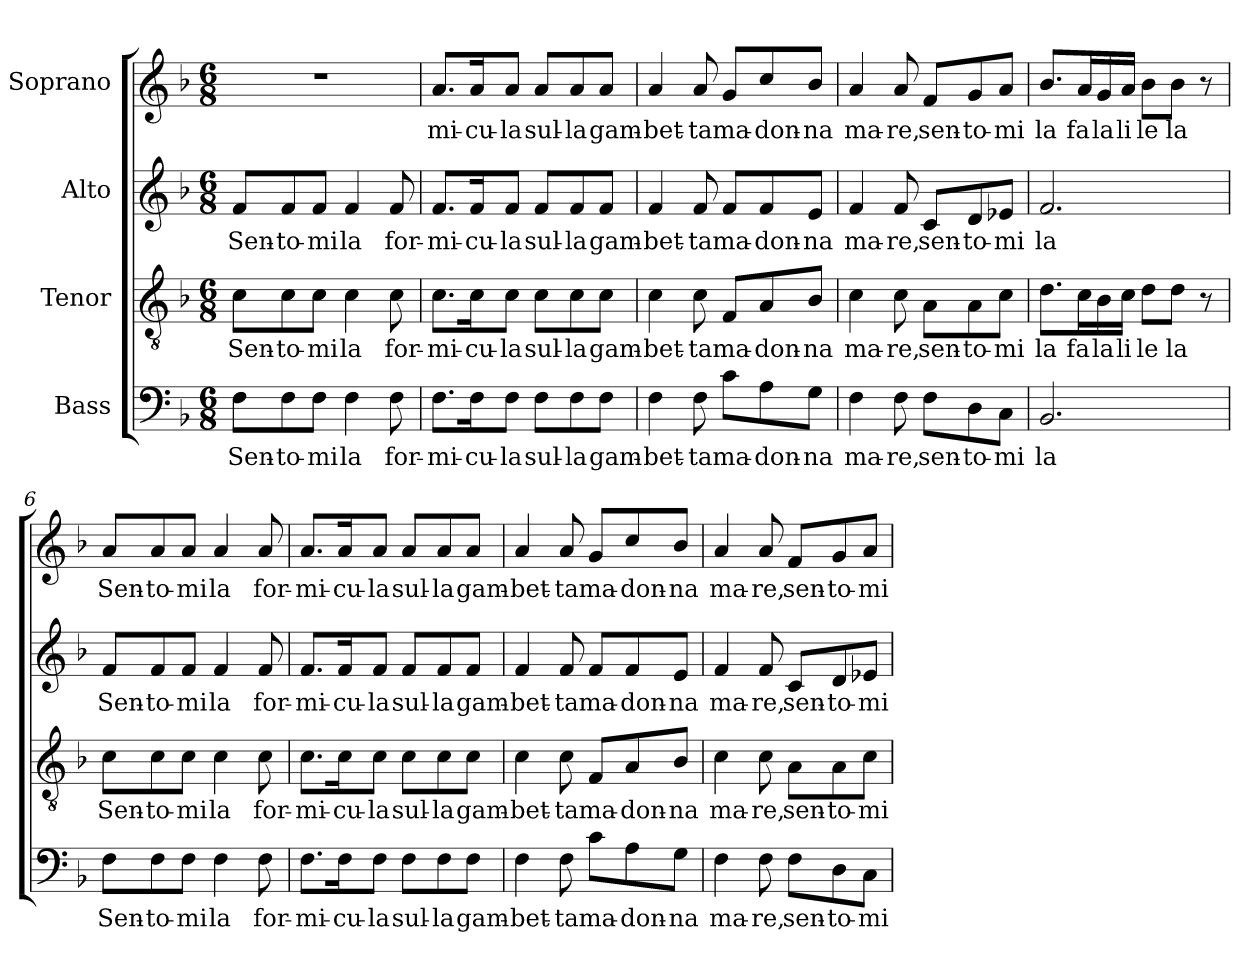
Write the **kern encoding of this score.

**kern	**text	**kern	**text	**kern	**text	**kern	**text
*part4	*part4	*part3	*part3	*part2	*part2	*part1	*part1
*staff4	*staff4	*staff3	*staff3	*staff2	*staff2	*staff1	*staff1
*I"Bass	*	*I"Tenor	*	*I"Alto	*	*I"Soprano	*
*clefF4	*	*clefGv2	*	*clefG2	*	*clefG2	*
*k[b-]	*	*k[b-]	*	*k[b-]	*	*k[b-]	*
*F:	*	*F:	*	*F:	*	*F:	*
*M6/8	*	*M6/8	*	*M6/8	*	*M6/8	*
=1	=1	=1	=1	=1	=1	=1	=1
8F\L	Sen-	8c\L	Sen-	8f/L	Sen-	2.r	.
8F\	-to-	8c\	-to-	8f/	-to-	.	.
8F\J	-mi	8c\J	-mi	8f/J	-mi	.	.
4F\	la	4c\	la	4f/	la	.	.
8F\	for-	8c\	for-	8f/	for-	.	.
=2	=2	=2	=2	=2	=2	=2	=2
8.F\L	-mi-	8.c\L	-mi-	8.f/L	-mi-	8.a/L	mi-
16F\K	-cu-	16c\K	-cu-	16f/K	-cu-	16a/K	-cu-
8F\J	-la	8c\J	-la	8f/J	-la	8a/J	-la
8F\L	sul-	8c\L	sul-	8f/L	sul-	8a/L	sul-
8F\	-la	8c\	-la	8f/	-la	8a/	-la
8F\J	gam-	8c\J	gam-	8f/J	gam-	8a/J	gam-
=3	=3	=3	=3	=3	=3	=3	=3
4F\	-bet-	4c\	-bet-	4f/	-bet-	4a/	-bet-
8F\	-ta	8c\	-ta	8f/	-ta	8a/	-ta
8c\L	ma-	8F/L	ma-	8f/L	ma-	8g/L	ma-
8A\	-don-	8A/	-don-	8f/	-don-	8cc/	-don-
8G\J	-na	8B-/J	-na	8e/J	-na	8b-/J	-na
=4	=4	=4	=4	=4	=4	=4	=4
4F\	ma-	4c\	ma-	4f/	ma-	4a/	ma-
8F\	-re,	8c\	-re,	8f/	-re,	8a/	-re,
8F\L	sen-	8A\L	sen-	8c/L	sen-	8f/L	sen-
8D\	-to-	8A\	-to-	8d/	-to-	8g/	-to-
8C\J	-mi	8c\J	-mi	8e-X/J	-mi	8a/J	-mi
=5	=5	=5	=5	=5	=5	=5	=5
2.BB-/	la	8.d\L	la	2.f/	la	8.b-/L	la
.	.	16c\L	fa	.	.	16a/L	fa
.	.	16B-\	la	.	.	16g/	la
.	.	16c\JJ	li	.	.	16a/JJ	li
.	.	8d\L	le	.	.	8b-\L	le
.	.	8d\J	la	.	.	8b-\J	la
.	.	8r	.	.	.	8r	.
!!LO:LB:g=z
=6	=6	=6	=6	=6	=6	=6	=6
8F\L	Sen-	8c\L	Sen-	8f/L	Sen-	8a/L	Sen-
8F\	-to-	8c\	-to-	8f/	-to-	8a/	-to-
8F\J	-mi	8c\J	-mi	8f/J	-mi	8a/J	-mi
4F\	la	4c\	la	4f/	la	4a/	la
8F\	for-	8c\	for-	8f/	for-	8a/	for-
=7	=7	=7	=7	=7	=7	=7	=7
8.F\L	-mi-	8.c\L	-mi-	8.f/L	-mi-	8.a/L	-mi-
16F\K	-cu-	16c\K	-cu-	16f/K	-cu-	16a/K	-cu-
8F\J	-la	8c\J	-la	8f/J	-la	8a/J	-la
8F\L	sul-	8c\L	sul-	8f/L	sul-	8a/L	sul-
8F\	-la	8c\	-la	8f/	-la	8a/	-la
8F\J	gam-	8c\J	gam-	8f/J	gam-	8a/J	gam-
=8	=8	=8	=8	=8	=8	=8	=8
4F\	-bet-	4c\	-bet-	4f/	-bet-	4a/	-bet-
8F\	-ta	8c\	-ta	8f/	-ta	8a/	-ta
8c\L	ma-	8F/L	ma-	8f/L	ma-	8g/L	ma-
8A\	-don-	8A/	-don-	8f/	-don-	8cc/	-don-
8G\J	-na	8B-/J	-na	8e/J	-na	8b-/J	-na
=9	=9	=9	=9	=9	=9	=9	=9
4F\	ma-	4c\	ma-	4f/	ma-	4a/	ma-
8F\	-re,	8c\	-re,	8f/	-re,	8a/	-re,
8F\L	sen-	8A\L	sen-	8c/L	sen-	8f/L	sen-
8D\	-to-	8A\	-to-	8d/	-to-	8g/	-to-
8C\J	-mi	8c\J	-mi	8e-X/J	-mi	8a/J	-mi
=	=	=	=	=	=	=	=
*-	*-	*-	*-	*-	*-	*-	*-
